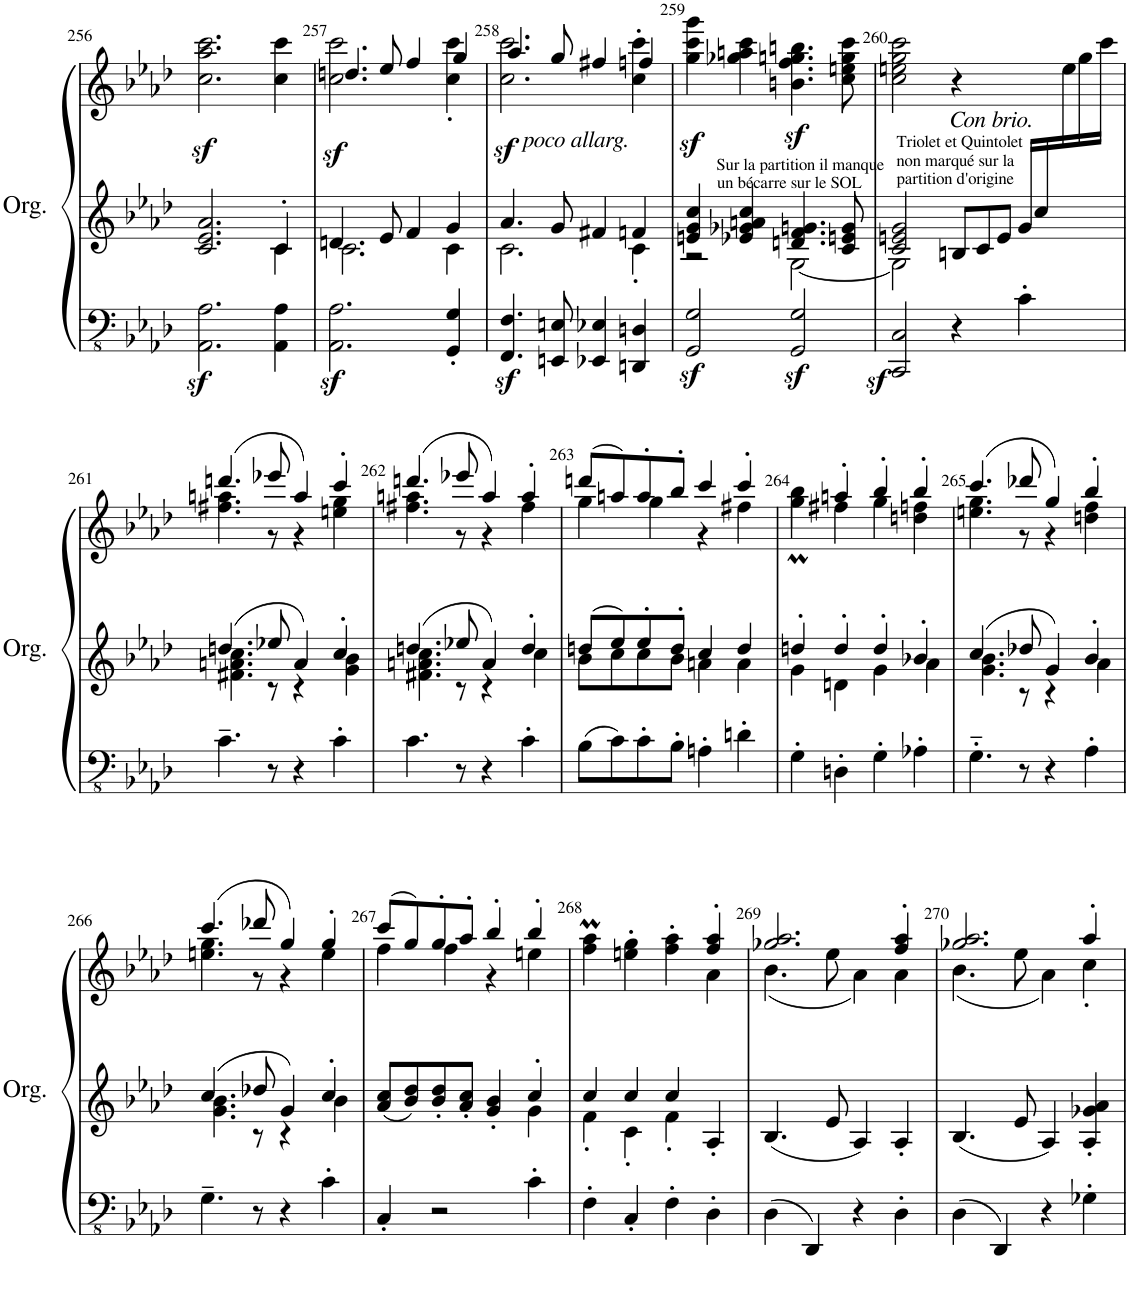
**kern	**kern	**kern	**dynam
*part1	*part1	*part1	*part1
*staff3	*staff2	*staff1	*staff1/2/3
*I"Orgue à tuyaux	*	*	*
*I'Org.	*	*	*
!!LO:PB:g=z
*clefFv4	*clefG2	*clefG2	*
*k[b-e-a-d-]	*k[b-e-a-d-]	*k[b-e-a-d-]	*
*M4/4	*M4/4	*M4/4	*
*met(c)	*met(c)	*met(c)	*
=256	=256	=256	=256
*	*^	*	*
2.AAA-\z< 2.AA-\z<	2.c/ 2.e-/ 2.a-/	2.ryy	2.cc\z< 2.aa-\z< 2.ccc\z<	.
4AAA-\ 4AA-\	4c'/	4c\	4cc\ 4ccc\	.
=257	=257	=257	=257	=257
*	*	*	*^	*
!	!	!	!	!	!LO:DY:b
2.AAA-\z< 2.AA-\z<	4.dn/	2.c\	4.ddn/	2.cc\ 2.ccc\	sf
.	8e-/	.	8ee-/	.	.
.	4f/	.	4ff/	.	.
4GGG/' 4GG/'	4g/	4c\	4gg/	4cc\' 4ccc\'	.
=258	=258	=258	=258	=258	=258
!	!	!	!LO:TX:b:i:t=poco allarg.	!	!
!	!	!	!	!	!LO:DY:b
4.FFF/z< 4.FF/z<	4.a-/	2.c\	4.aa-/	2.cc\ 2.ccc\	sf
8EEEn/ 8EEn/	8g/	.	8gg/	.	.
4EEE-X/ 4EE-X/	4f#X/	.	4ff#X/	.	.
4DDDn/ 4DDn/	4fn/	4c'\	4ffn/	4cc\'> 4ccc\'>	.
*	*	*	*v	*v	*
=259	=259	=259	=259	=259
2GGG/z< 2GG/z<	4en/ 4g/ 4cc/	2r	4gg\z< 4ccc\z< 4ggg\z<	.
.	4e-X/ 4g-X/ 4an/ 4cc/	.	4gg-X\ 4aan\ 4ccc\	.
!	!LO:TX:a:t=Sur la partition il manque	!	!	!
!	!LO:TX:a:t=un bécarre sur le SOL	!	!	!
2GGG/z< 2GG/z<	4.dn/ 4.f/ 4.gn/	[2G\	4.bn\z< 4.ff\z< 4.ggn\z< 4.bbn\z<	.
.	8c/ 8en/ 8g/	.	8cc\ 8een\ 8gg\ 8ccc\	.
=260	=260	=260	=260	=260
*	*	*^	*	*
2CCC/z< 2CC/z<	2.ryy	2c/ 2en/ 2g/	2G\]	2cc\ 2een\ 2gg\ 2ccc\	.
*	*	*Xbrackettup	*	*	*
!	!	!	!	!LO:TX:b:i:t=Con brio.	!
!	!	!LO:TX:a:t=Triolet et Quintolet	!	!	!
!	!	!LO:TX:a:t=non marqué sur la	!	!	!
!	!	!LO:TX:a:t=partition d'origine	!	!	!
4r	.	12Bn/L	2ryy	4r	.
.	.	12c/	.	.	.
.	.	12e/J	.	.	.
4C'\	20g/LL	4ryy	.	10ryy	.
.	20cc/	.	.	.	.
.	10.ryy	.	.	20ee\	.
.	.	.	.	20gg\	.
.	.	.	.	20ccc\JJ	.
*	*	*v	*v	*	*
!!LO:LB:g=z
=261	=261	=261	=261	=261
*	*	*	*^	*
4.C~\	4.ddn/	4.f#X\ 4.an\ 4.cc\	(4.dddn/	4.ff#X\ 4.aan\	.
8r	8ee-X/	8r	8eee-X/	8r	.
4r	4a/	4r	4aa/)	4r	.
4C'\	4cc'/	4g\ 4b-\	4ccc'/	4een\ 4gg\	.
=262	=262	=262	=262	=262	=262
4.C\	4.ddn/	4.f#X\ 4.an\ 4.cc\	(4.dddn/	4.ff#X\ 4.aan\	.
8r	8ee-X/	8r	8eee-X/	8r	.
4r	4a/	4r	4aa/)	4r	.
4C'\	4dd'/	4cc\	4aa'/	4ff#\	.
=263	=263	=263	=263	=263	=263
8BB-\L	8ddn/L	8b-\L	(8dddn/L	4gg\	.
8C\	8ee-/	8cc\	8aan/)	.	.
8C'\	8ee-'/	8cc\	8aa'/	4gg\	.
8BB-'\J	8dd'/J	8b-\J	8bb-'/J	.	.
4AAn'\	4cc/	4an\	4ccc/	4r	.
4Dn'\	4dd/	4a\	4ccc'/	4ff#X\	.
=264	=264	=264	=264	=264	=264
4GG'\	4ddn'/	4g\	4bb-M\	4gg\	.
4DDn'\	4dd'/	4dn\	4aan'/	4ff#X\	.
4GG'\	4dd'/	4g\	4bb-'/	4gg\	.
4AA-X'\	4b-X'/	4a-\	4bb-'/	4ddn\ 4ffn\	.
=265	=265	=265	=265	=265	=265
4.GG'~\	4.cc/	4.g\ 4.b-\	(4.ccc/	4.een\ 4.gg\	.
8r	8dd-X/	8r	8ddd-X/	8r	.
4r	4g/	4r	4gg/)	4r	.
4AA-'\	4b-'/	4a-\	4bb-'/	4ddn\ 4ff\	.
!!LO:LB:g=z	!!
=266	=266	=266	=266	=266	=266
4.GG~\	4.cc/	4.g\ 4.b-\	(4.ccc/	4.een\ 4.gg\	.
8r	8dd-X/	8r	8ddd-X/	8r	.
4r	4g/	4r	4gg/)	4r	.
4C'\	4cc'/	4b-\	4gg'/	4ee\	.
=267	=267	=267	=267	=267	=267
4CC'/	8a-/ 8cc/L	2.ryy	(8ccc/L	4ff\	.
.	8b-/ 8dd-/	.	8gg/)	.	.
2r	8b-/' 8dd-/'	.	8gg'/	4ff\	.
.	8a-/' 8cc/'J	.	8aa-'/J	.	.
.	4g/' 4b-/'	.	4bb-'/	4r	.
4C'\	4cc'>/	4g\	4bb-'/	4een\	.
=268	=268	=268	=268	=268	=268
4FF'\	4cc/	4f'\	4ff\M 4aa-\M	2.ryy	.
4CC'/	4cc/	4c'\	4een\' 4gg\'	.	.
4FF'\	4cc/	4f'\	4ff\' 4aa-\'	.	.
4DD-'\	4A-'/	4ryy	4ff/' 4aa-/'	4a-\	.
*	*v	*v	*	*	*
=269	=269	=269	=269	=269
4DD-\	4.B-/	2.gg-X/ 2.aa-/	(4.b-\	.
4DDD-/	.	.	.	.
.	8e-/	.	8ee-\	.
4r	4A-/	.	4a-\)	.
4DD-'\	4A-'/	4ff/' 4aa-/'	4a-\	.
=270	=270	=270	=270	=270
4DD-\	4.B-/	2.gg-X/ 2.aa-/	(4.b-\	.
4DDD-/	.	.	.	.
.	8e-/	.	8ee-\	.
4r	4A-/	.	4a-\)	.
4GG-X'\	4A-/' 4g-X/' 4a-/'	4aa-'/	4cc'\	.
*	*	*v	*v	*
=	=	=	=
*-	*-	*-	*-
